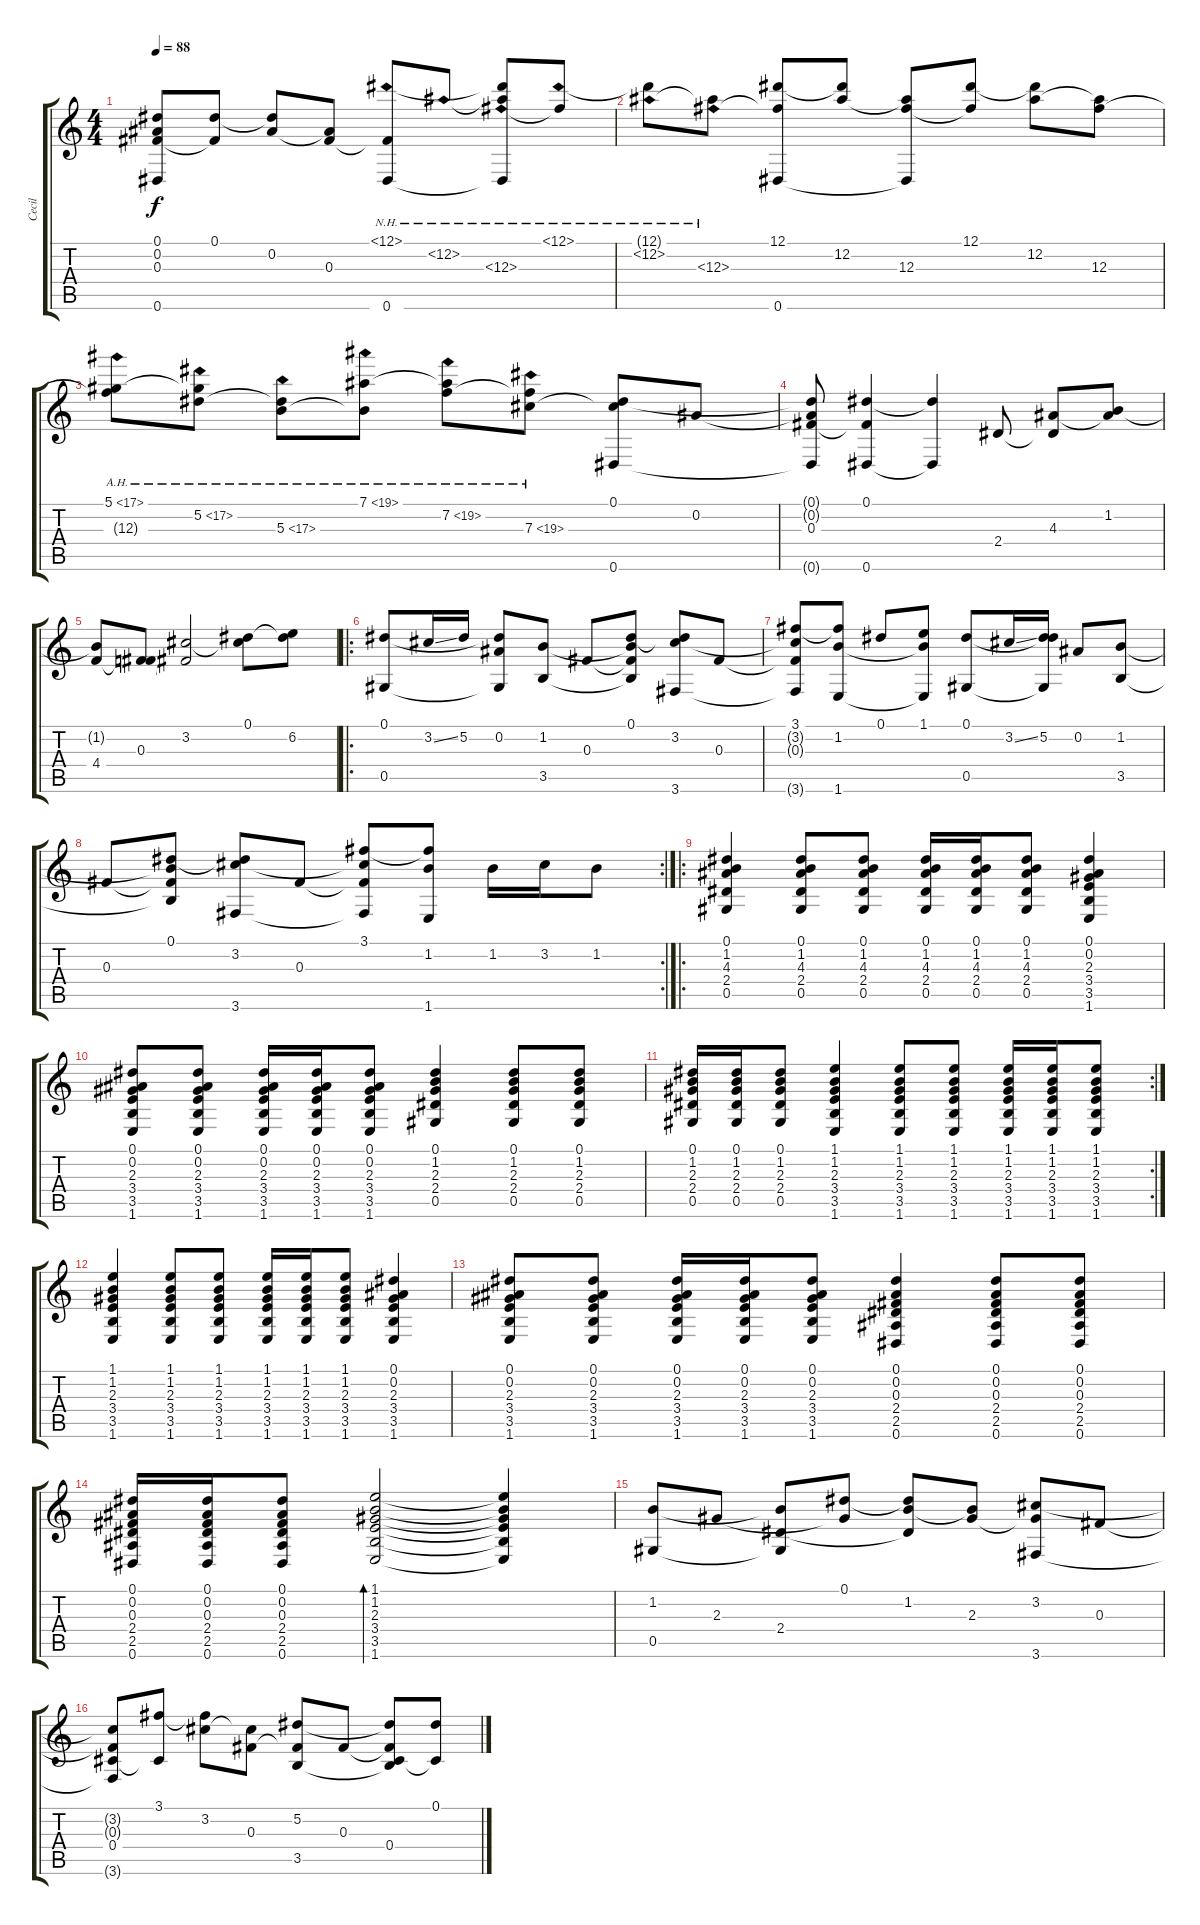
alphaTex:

\track ("Cecil" "Cecil") {instrument acousticguitarsteel}
\staff {score tabs}
\tuning (Eb4 Bb3 Gb3 Db3 Ab2 Eb2) {hide}
\ts (4 4)
\tempo 88
\clef g2
\ks c
(0.1{t} 0.2{t} 0.3 0.6{t}).8{dy f} (0.1 0.3{t}).8 (0.1{t} 0.2).8 (0.2{t} 0.3).8 (12.1{nh} 0.3{t} 0.6).8 12.2{nh}.8 (12.1{t} 12.2{t} 12.3{nh} 0.6{t}).8 (12.1{nh} 12.3{t}).8 |
(12.1{t} 12.2{nh}).8 (12.2{t} 12.3{nh}).8 (12.1 12.3{t} 0.6).8 (12.1{t} 12.2).8 (12.2{t} 12.3 0.6{t}).8 (12.1 12.3{t}).8 (12.1{t} 12.2).8 (12.2{t} 12.3).8 |
(5.1{ah 12} 12.3{t}).8 (5.1{t} 5.2{ah 12}).8 (5.2{t} 5.3{ah 12}).8 (7.1{ah 12} 5.3{t}).8 (7.1{t} 7.2{ah 12}).8 (7.2{t} 7.3{ah 12}).8 (0.1 7.3{t} 0.6).8 0.2.8 |
(0.1{t} 0.2{t} 0.3 0.6{t}).8 (0.1 0.3{t} 0.6).4 (0.1{t} 0.6{t}).4 2.4.8 (4.3 2.4{t}).8 (1.2 4.3{t}).8 |
(1.2{t} 4.4).8 (0.3 4.4{t}).8 (3.2 0.3{t}).2 (0.1 3.2{t}).8 (0.1{t} 6.2).8 |
\ro
(0.1 0.5).8 3.2{ss}.16 5.2.16 (0.1{t} 0.2 0.5{t}).8 (1.2 3.5).8 0.3.8 (0.1 1.2{t} 0.3{t} 3.5{t}).8 (0.1{t} 3.2 3.6).8 0.3.8 |
(3.1 3.2{t} 0.3{t} 3.6{t}).8 (3.1{t} 1.2 1.6).8 0.1.8 (1.1 1.2{t} 1.6{t}).8 (0.1 0.5).8 3.2{ss}.16 (0.1{t} 5.2 0.5{t}).16 0.2.8 (1.2 3.5).8 |
\rc 2
0.3.8 (0.1 1.2{t} 0.3{t} 3.5{t}).8 (0.1{t} 3.2 3.6).8 0.3.8 (3.1 3.2{t} 0.3{t} 3.6{t}).8 (3.1{t} 1.2 1.6).8 1.2.16 3.2.16 1.2.8 |
\ro
(0.1 1.2 4.3 2.4 0.5).4 (0.1 1.2 4.3 2.4 0.5).8 (0.1 1.2 4.3 2.4 0.5).8 (0.1 1.2 4.3 2.4 0.5).16 (0.1 1.2 4.3 2.4 0.5).16 (0.1 1.2 4.3 2.4 0.5).8 (0.1 0.2 2.3 3.4 3.5 1.6).4 |
(0.1 0.2 2.3 3.4 3.5 1.6).8 (0.1 0.2 2.3 3.4 3.5 1.6).8 (0.1 0.2 2.3 3.4 3.5 1.6).16 (0.1 0.2 2.3 3.4 3.5 1.6).16 (0.1 0.2 2.3 3.4 3.5 1.6).8 (0.1 1.2 2.3 2.4 0.5).4 (0.1 1.2 2.3 2.4 0.5).8 (0.1 1.2 2.3 2.4 0.5).8 |
\rc 2
(0.1 1.2 2.3 2.4 0.5).16 (0.1 1.2 2.3 2.4 0.5).16 (0.1 1.2 2.3 2.4 0.5).8 (1.1 1.2 2.3 3.4 3.5 1.6).4 (1.1 1.2 2.3 3.4 3.5 1.6).8 (1.1 1.2 2.3 3.4 3.5 1.6).8 (1.1 1.2 2.3 3.4 3.5 1.6).16 (1.1 1.2 2.3 3.4 3.5 1.6).16 (1.1 1.2 2.3 3.4 3.5 1.6).8 |
(1.1 1.2 2.3 3.4 3.5 1.6).4 (1.1 1.2 2.3 3.4 3.5 1.6).8 (1.1 1.2 2.3 3.4 3.5 1.6).8 (1.1 1.2 2.3 3.4 3.5 1.6).16 (1.1 1.2 2.3 3.4 3.5 1.6).16 (1.1 1.2 2.3 3.4 3.5 1.6).8 (0.1 0.2 2.3 3.4 3.5 1.6).4 |
(0.1 0.2 2.3 3.4 3.5 1.6).8 (0.1 0.2 2.3 3.4 3.5 1.6).8 (0.1 0.2 2.3 3.4 3.5 1.6).16 (0.1 0.2 2.3 3.4 3.5 1.6).16 (0.1 0.2 2.3 3.4 3.5 1.6).8 (0.1 0.2 0.3 2.4 2.5 0.6).4 (0.1 0.2 0.3 2.4 2.5 0.6).8 (0.1 0.2 0.3 2.4 2.5 0.6).8 |
(0.1 0.2 0.3 2.4 2.5 0.6).16 (0.1 0.2 0.3 2.4 2.5 0.6).16 (0.1 0.2 0.3 2.4 2.5 0.6).8 (1.1 1.2 2.3 3.4 3.5 1.6).2{bd 60} (1.1{t} 1.2{t} 2.3{t} 3.4{t} 3.5{t} 1.6{t}).4 |
(1.2 0.5).8 2.3.8 (1.2{t} 2.4 0.5{t}).8 (0.1 2.3{t}).8 (0.1{t} 1.2 2.4{t}).8 (1.2{t} 2.3).8 (3.2 2.3{t} 3.6).8 0.3.8 |
(3.2{t} 0.3{t} 0.4 3.6{t}).8 (3.1 0.4{t}).8 (3.1{t} 3.2).8 (3.2{t} 0.3).8 (5.2 0.3{t} 3.5).8 0.3.8 (5.2{t} 0.3{t} 0.4 3.5{t}).8 (0.1 0.4{t}).8
